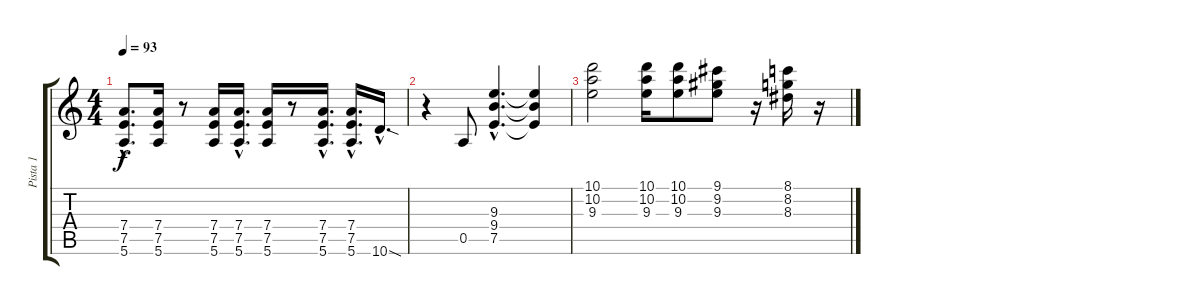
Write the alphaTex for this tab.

\track ("Pista 1" "Pista 1") {instrument overdrivenguitar}
\staff {score tabs}
\tuning (E4 B3 G3 D3 A2 E2) {hide}
\ts (4 4)
\tempo 93
\clef g2
\ks c
(7.4{hac} 7.5{hac} 5.6{hac}).8{d dy f} (7.4 7.5 5.6).16 r.8 (7.4 7.5 5.6).16 (7.4{hac} 7.5{hac} 5.6{hac}).16{d} (7.4 7.5 5.6).16 r.8 (7.4{hac} 7.5{hac} 5.6{hac}).16{d} (7.4{hac} 7.5{hac} 5.6{hac}).16{d} 10.6{sod hac}.16{d} |
r.4 0.5.8 (9.3{hac} 9.4{hac} 7.5{hac}).4{d} (9.3{t} 9.4{t} 7.5{t}).4 |
(10.1 10.2 9.3).2 (10.1 10.2 9.3).16 (10.1 10.2 9.3).8 (9.1 9.2 9.3).8 r.16 (8.1 8.2 8.3).16 r.16
